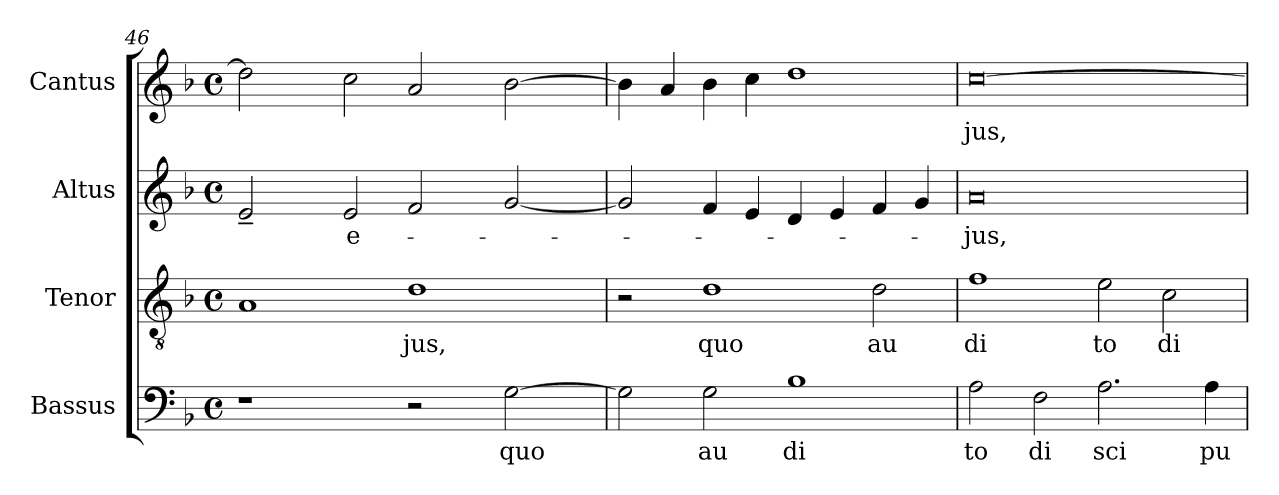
**kern	**text	**kern	**text	**kern	**text	**kern	**text
*part4	*part4	*part3	*part3	*part2	*part2	*part1	*part1
*staff4	*staff4	*staff3	*staff3	*staff2	*staff2	*staff1	*staff1
*I"Bassus	*	*I"Tenor	*	*I"Altus	*	*I"Cantus	*
!!LO:PB:g=z
*clefF4	*	*clefGv2	*	*clefG2	*	*clefG2	*
*k[b-]	*	*k[b-]	*	*k[b-]	*	*k[b-]	*
*F:	*	*F:	*	*F:	*	*F:	*
*M4/4	*	*M4/4	*	*M4/4	*	*M4/4	*
*met(c)	*	*met(c)	*	*met(c)	*	*met(c)	*
=46	=46	=46	=46	=46	=46	=46	=46
*	*	*^	*	*	*	*^	*
1r	.	1A	4ryy	.	2e~</	.	2dd\]	4ryy	.
.	.	.	32ryy	.	.	.	.	16..ryy	.
.	.	.	1ryy	.	.	.	.	.	.
.	.	.	.	.	.	.	.	1ryy	.
!	!	!	!	!	!	!LO:LY:b:cj	!	!	!
.	.	.	.	.	2e/	e-	2cc\	.	.
!	!	!	!	!LO:LY:b:cj	!	!	!	!	!
2r	.	1d	.	jus,	2f/	.	2a/	.	.
.	.	.	2ryy	.	.	.	.	.	.
.	.	.	.	.	.	.	.	2ryy	.
!	!LO:LY:b	!	!	!	!	!	!	!	!
[>2G\	quo	.	.	.	[<2g/	.	[>2b-\	.	.
.	.	.	8..ryy	.	.	.	.	.	.
.	.	.	.	.	.	.	.	8ryy	.
.	.	.	.	.	.	.	.	64ryy	.
*	*	*v	*v	*	*	*	*v	*v	*
=47	=47	=47	=47	=47	=47	=47	=47
2G\]	.	2r	.	2g/]	.	4b-\]	.
.	.	.	.	.	.	4a/	.
!	!LO:LY:b:cj	!	!LO:LY:b:cj	!	!	!	!
2G\	au	1d	quo	4f/	.	4b-\	.
.	.	.	.	4e/	.	4cc\	.
!	!LO:LY:b:cj	!	!	!	!	!	!
1B-	di	.	.	4d/	.	1dd	.
.	.	.	.	4e/	.	.	.
!	!	!	!LO:LY:b:cj	!	!	!	!
.	.	2d\	au	4f/	.	.	.
.	.	.	.	4g/	.	.	.
=48	=48	=48	=48	=48	=48	=48	=48
!	!LO:LY:b:cj	!	!LO:LY:b:cj	!	!LO:LY:b:cj	!	!LO:LY:b:cj
2A\	to	1f	di	0a	-jus,	[>0cc	jus,
!	!LO:LY:b:cj	!	!	!	!	!	!
2F\	di	.	.	.	.	.	.
!	!LO:LY:b:cj	!	!LO:LY:b:cj	!	!	!	!
2.A\	sci	2e\	to	.	.	.	.
!	!	!	!LO:LY:b:cj	!	!	!	!
.	.	2c\	di	.	.	.	.
!	!LO:LY:b:cj	!	!	!	!	!	!
4A\	pu	.	.	.	.	.	.
=	=	=	=	=	=	=	=
*-	*-	*-	*-	*-	*-	*-	*-
